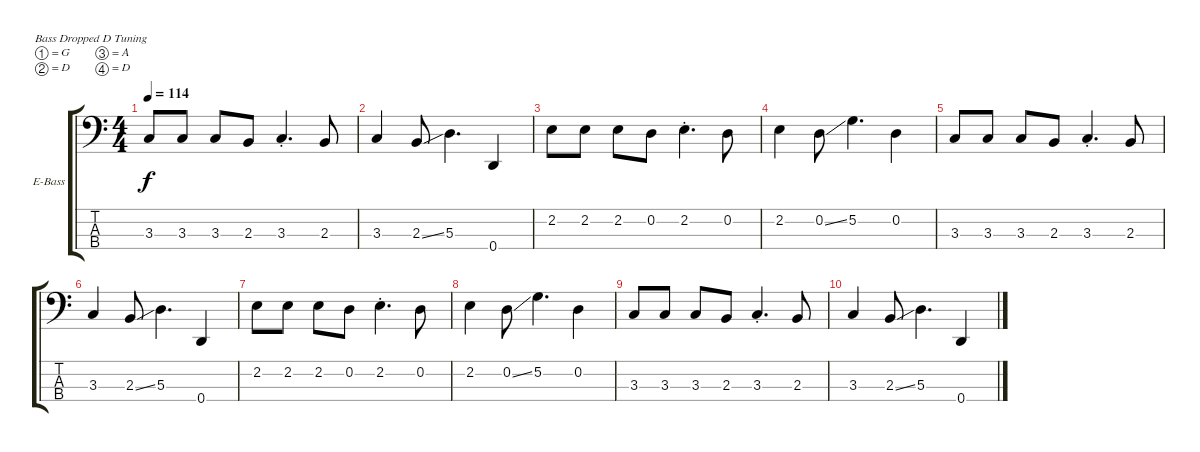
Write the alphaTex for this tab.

\defaultSystemsLayout 4
\bracketExtendMode groupsimilarinstruments
\firstSystemTrackNameOrientation horizontal
\otherSystemsTrackNameOrientation horizontal
\track ("Electric Bass" "E-Bass") {instrument electricbassfinger}
\staff {score tabs}
\tuning (G2 D2 A1 D1)
\ts (4 4)
\tempo 114
\clef f4
\ks c
3.3.8{dy f} 3.3.8 3.3.8 2.3.8 3.3{st}.4{d} 2.3.8 |
3.3.4 2.3{ss}.8 5.3.4{d} 0.4.4 |
2.2.8 2.2.8 2.2.8 0.2.8 2.2{st}.4{d} 0.2.8 |
2.2.4 0.2{ss}.8 5.2.4{d} 0.2.4 |
3.3.8 3.3.8 3.3.8 2.3.8 3.3{st}.4{d} 2.3.8 |
3.3.4 2.3{ss}.8 5.3.4{d} 0.4.4 |
2.2.8 2.2.8 2.2.8 0.2.8 2.2{st}.4{d} 0.2.8 |
2.2.4 0.2{ss}.8 5.2.4{d} 0.2.4 |
3.3.8 3.3.8 3.3.8 2.3.8 3.3{st}.4{d} 2.3.8 |
3.3.4 2.3{ss}.8 5.3.4{d} 0.4.4
